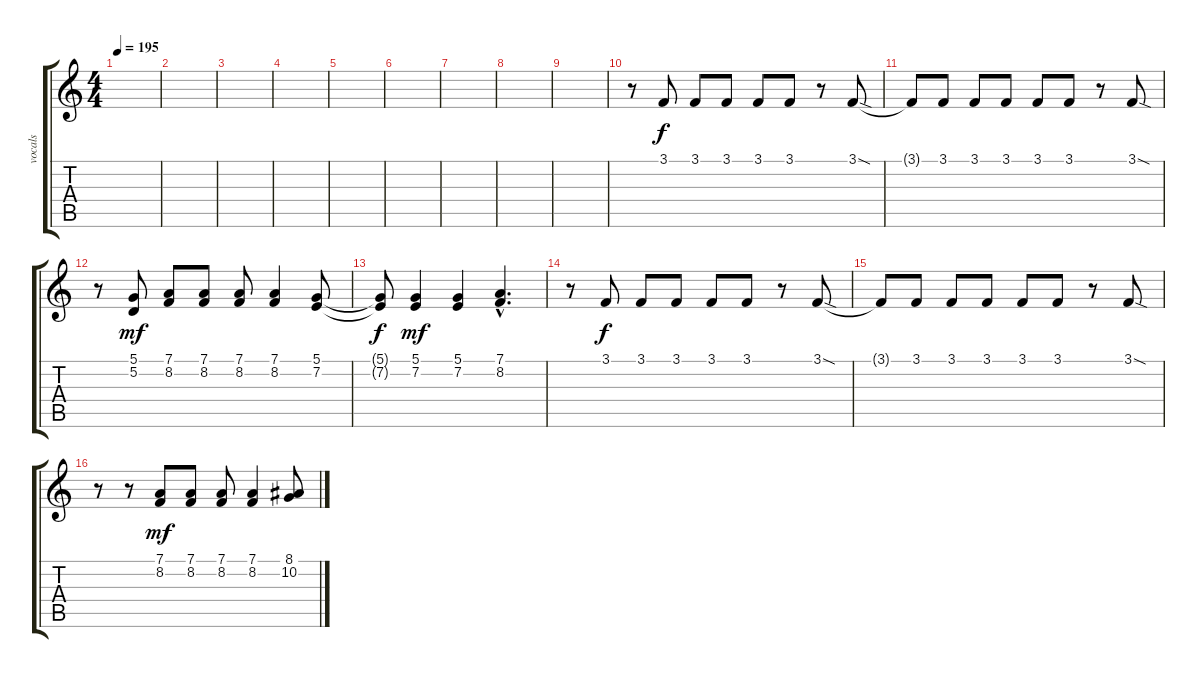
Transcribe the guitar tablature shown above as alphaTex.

\track ("vocals" "vocals") {instrument oboe}
\staff {score tabs}
\tuning (D4 A3 F3 C3 G2 D2) {hide}
\ts (4 4)
\tempo 195
\clef g2
\ks c
|
|
|
|
|
|
|
|
|
r.8{volume 16} 3.1.8 3.1.8 3.1.8 3.1.8 3.1.8 r.8 3.1{sod}.8 |
3.1{t}.8 3.1.8 3.1.8 3.1.8 3.1.8 3.1.8 r.8 3.1{sod}.8 |
r.8 (5.1 5.2).8{dy mf} (7.1 8.2).8 (7.1 8.2).8 (7.1 8.2).8 (7.1 8.2).4 (5.1 7.2).8 |
(5.1{t} 7.2{t}).8{dy f} (5.1 7.2).4{dy mf} (5.1 7.2).4 (7.1{hac} 8.2{hac}).4{d} |
r.8 3.1.8{dy f} 3.1.8 3.1.8 3.1.8 3.1.8 r.8 3.1{sod}.8 |
3.1{t}.8 3.1.8 3.1.8 3.1.8 3.1.8 3.1.8 r.8 3.1{sod}.8 |
r.8 r.8 (7.1 8.2).8{dy mf} (7.1 8.2).8 (7.1 8.2).8 (7.1 8.2).4 (8.1 10.2).8
